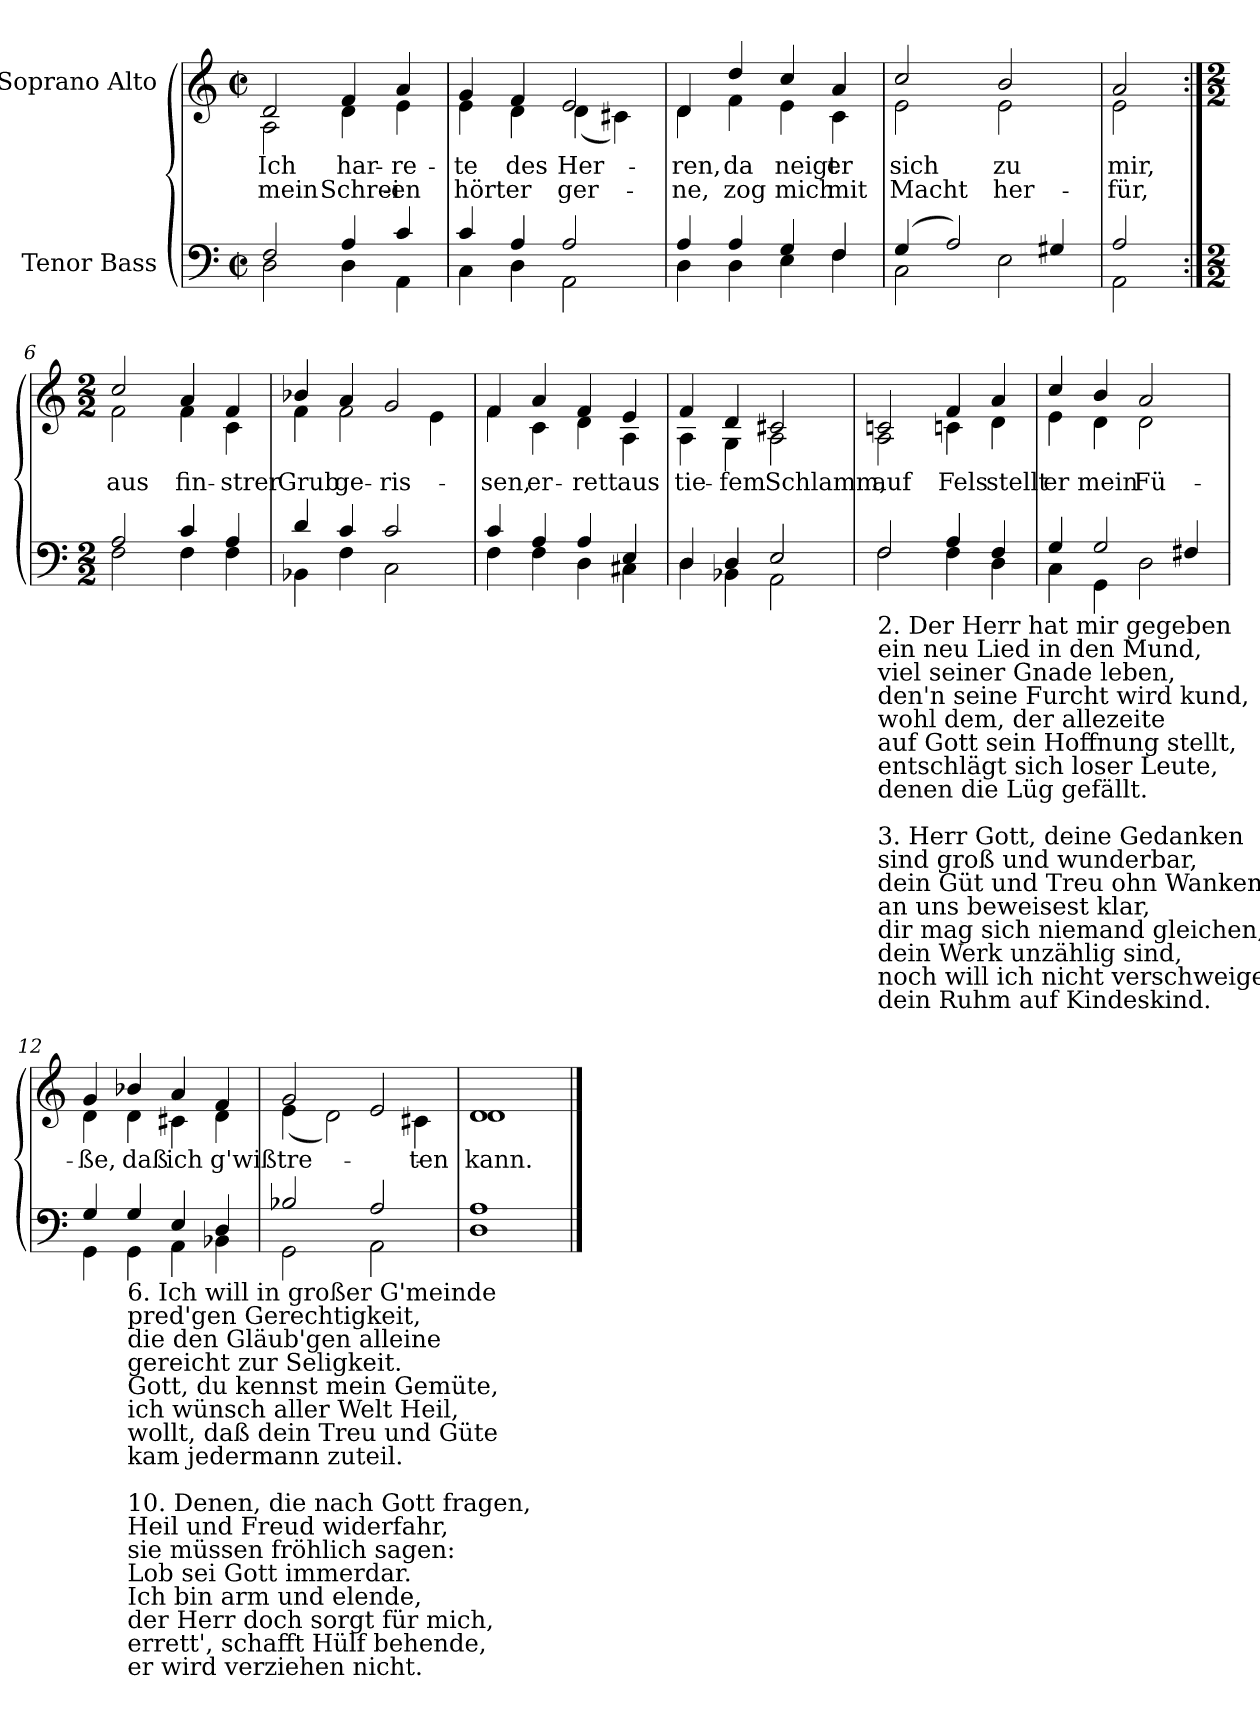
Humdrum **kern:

**kern	**kern	**text	**text
*part2	*part1	*part1	*part1
*staff2	*staff1	*staff1	*staff1
*I"Tenor Bass	*I"Soprano Alto	*	*
*clefF4	*clefG2	*	*
*k[]	*k[]	*	*
*C:	*C:	*	*
*M2/2	*M2/2	*	*
*met(c|)	*met(c|)	*	*
=1	=1	=1	=1
*^	*	*	*
!	!	!LO:TX:a:cj:t=Cornelius Becker\n(1561-1604)	!	!
!	!	!LO:TX:a:cj:t=Psalm 40, SWV 137	!	!
!	!	!LO:TX:a:cj:t=Heinrich Schütz\n(1585-1672)	!	!
!	!	!	!LO:LY:b	!LO:LY:b
*	*	*^	*	*
2F/	2D\	2d/	2A\	Ich	mein
!	!	!	!	!LO:LY:b	!LO:LY:b
4A/	4D\	4f/	4d\	har-	-Schrei-
!	!	!	!	!LO:LY:b	!LO:LY:b
4c/	4AA\	4a/	4e\	-re-	-en
=2	=2	=2	=2	=2	=2
!	!	!	!	!LO:LY:b	!LO:LY:b
4c/	4C\	4g/	4e\	te	hört
!	!	!	!	!LO:LY:b	!LO:LY:b
4A/	4D\	4f/	4d\	des	er
!	!	!	!	!LO:LY:b	!LO:LY:b
2A/	2AA\	2e/	(<4d\	Her-	ger-
.	.	.	4c#X\)	.	.
=3	=3	=3	=3	=3	=3
!	!	!	!	!LO:LY:b	!LO:LY:b
4A/	4D\	4d/	4d\	ren,	ne,
!	!	!	!	!LO:LY:b	!LO:LY:b
4A/	4D\	4dd/	4f\	da	zog
!	!	!	!	!LO:LY:b	!LO:LY:b
4G/	4E\	4cc/	4e\	neigt	mich
!	!	!	!	!LO:LY:b	!LO:LY:b
4F/	4F\	4a/	4c\	er	mit
=4	=4	=4	=4	=4	=4
!	!	!	!	!LO:LY:b	!LO:LY:b
(>4G/	2C\	2cc/	2e\	sich	Macht
2A/)	.	.	.	.	.
!	!	!	!	!LO:LY:b	!LO:LY:b
.	2E\	2b/	2e\	zu	her-
4G#X/	.	.	.	.	.
=5	=5	=5	=5	=5	=5
!	!	!	!	!LO:LY:b	!LO:LY:b
2A/	2AA\	2a/	2e\	-mir,	für,
!!LO:LB:g=z	!!
=6:|!	=6:|!	=6:|!	=6:|!	=6:|!	=6:|!
*M2/2	*	*M2/2	*	*	*
!	!	!	!	!LO:LY:b	!
2A/	2F\	2cc/	2f\	aus	.
!	!	!	!	!LO:LY:b	!
4c/	4F\	4a/	4f\	fin-	.
!	!	!	!	!LO:LY:b	!
4A/	4F\	4f/	4c\	-strer	.
=7	=7	=7	=7	=7	=7
!	!	!	!	!LO:LY:b	!
4d/	4BB-X\	4b-X/	4f\	Grub	.
!	!	!	!	!LO:LY:b	!
4c/	4F\	4a/	2f\	ge-	.
!	!	!	!	!LO:LY:b	!
2c/	2C\	2g/	.	-ris-	.
.	.	.	4e\	.	.
=8	=8	=8	=8	=8	=8
!	!	!	!	!LO:LY:b	!
4c/	4F\	4f/	4f\	-sen,	.
!	!	!	!	!LO:LY:b	!
4A/	4F\	4a/	4c\	er-	.
!	!	!	!	!LO:LY:b	!
4A/	4D\	4f/	4d\	-rett	.
!	!	!	!	!LO:LY:b	!
4E/	4C#X\	4e/	4A\	aus	.
=9	=9	=9	=9	=9	=9
!	!	!	!	!LO:LY:b	!
4D/	4D\	4f/	4A\	tie-	.
!	!	!	!	!LO:LY:b	!
4D/	4BB-X\	4d/	4G\	-fem	.
!	!	!	!	!LO:LY:b	!
2E/	2AA\	2c#X/	2A\	Schlamm,	.
!!LO:LB:g=z	!!
=10	=10	=10	=10	=10	=10
!LO:TX:b:t=2. Der Herr hat mir gegeben\nein neu Lied in den Mund,\nviel seiner Gnade leben,\nden'n seine Furcht wird kund,\nwohl dem, der allezeite\nauf Gott sein Hoffnung stellt,\nentschlägt sich loser Leute,\ndenen die Lüg gefällt.\n\n3. Herr Gott, deine Gedanken\nsind groß und wunderbar, \ndein Güt und Treu ohn Wanken\nan uns beweisest klar,\ndir mag sich niemand gleichen,\ndein Werk unzählig sind,\nnoch will ich nicht verschweigen\ndein Ruhm auf Kindeskind.	!	!	!	!	!
!	!	!	!	!LO:LY:b	!
2F/	2F\	2cn/	2A\	auf	.
!	!	!	!	!LO:LY:b	!
4A/	4F\	4f/	4cn\	Fels	.
!	!	!	!	!LO:LY:b	!
4F/	4D\	4a/	4d\	stellt	.
=11	=11	=11	=11	=11	=11
!	!	!	!	!LO:LY:b	!
4G/	4C\	4cc/	4e\	er	.
!	!	!	!	!LO:LY:b	!
2G/	4GG\	4b/	4d\	mein	.
!	!	!	!	!LO:LY:b	!
.	2D\	2a/	2d\	Fü-	.
4F#X/	.	.	.	.	.
=12	=12	=12	=12	=12	=12
!	!	!	!	!LO:LY:b	!
4G/	4GG\	4g/	4d\	-ße,	.
!LO:TX:b:t=6. Ich will in großer G'meinde\npred'gen Gerechtigkeit,\ndie den Gläub'gen alleine\ngereicht zur Seligkeit.\nGott, du kennst mein Gemüte,\nich wünsch aller Welt Heil,\nwollt, daß dein Treu und Güte\nkam jedermann zuteil.\n\n10. Denen, die nach Gott fragen,\nHeil und Freud widerfahr,\nsie müssen fröhlich sagen&colon;\nLob sei Gott immerdar.\nIch bin arm und elende,\nder Herr doch sorgt für mich,\nerrett', schafft Hülf behende,\ner wird verziehen nicht.	!	!	!	!	!
!	!	!	!	!LO:LY:b	!
4G/	4GG\	4b-X/	4d\	daß	.
!	!	!	!	!LO:LY:b	!
4E/	4AA\	4a/	4c#X\	ich	.
!	!	!	!	!LO:LY:b	!
4D/	4BB-X\	4f/	4d\	g'wiß	.
=13	=13	=13	=13	=13	=13
!	!	!	!	!LO:LY:b	!
2B-X/	2GG\	2g/	(<4e\	tre-	.
.	.	.	2d\)	.	.
!	!	!	!	!LO:LY:b	!
2A/	2AA\	2e/	.	.	.
!	!	!	!	!LO:LY:b	!
.	.	.	4c#X\	ten	.
=14	=14	=14	=14	=14	=14
!	!	!	!	!LO:LY:b	!
1A/	1D\	1d/	1d\	kann.	.
*v	*v	*	*	*	*
*	*v	*v	*	*
==	==	==	==
*-	*-	*-	*-
